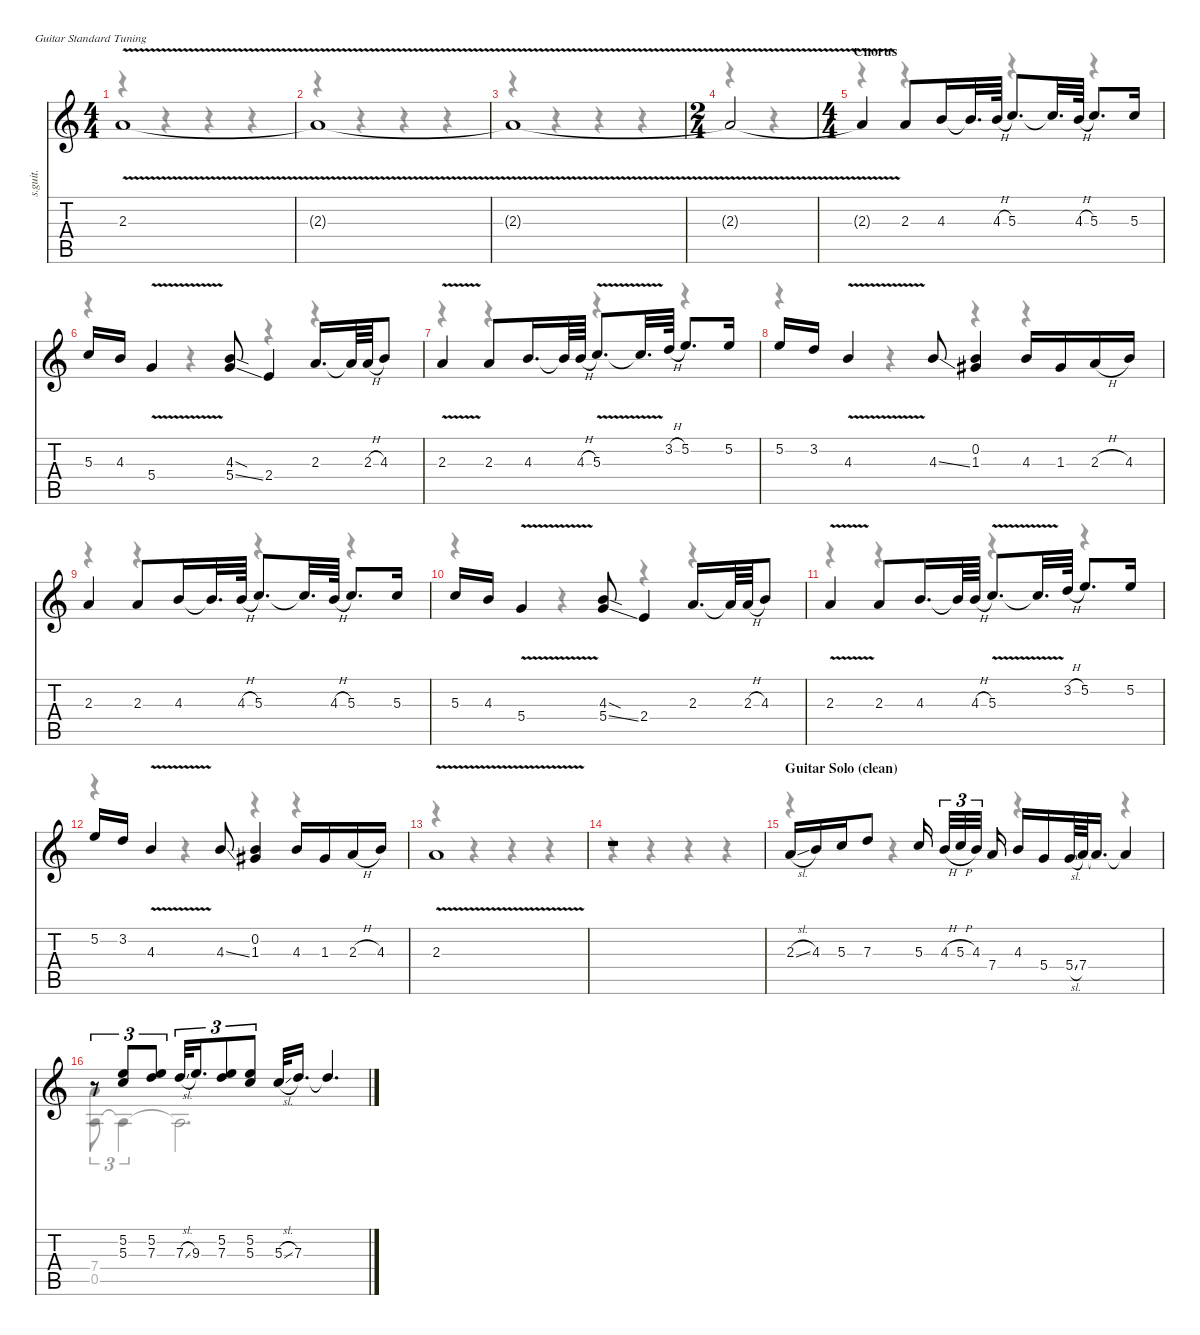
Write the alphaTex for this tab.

\defaultSystemsLayout 4
\hideDynamics
\bracketExtendMode nobrackets
\track ("Kirk Hammett (Clean)" "s.guit.") {instrument electricguitarclean}
\staff {score tabs}
\tuning (E4 B3 G3 D3 A2 E2)
\voice
\ts (4 4)
\tempo (69 hide)
\clef g2
\ks c
2.3{v t}.1{lyrics (0 "") lyrics (1 "") lyrics (2 "") lyrics (3 "") lyrics (4 "") dy mf} |
2.3{v t}.1{lyrics (0 "") lyrics (1 "") lyrics (2 "") lyrics (3 "") lyrics (4 "")} |
2.3{v t}.1{lyrics (0 "") lyrics (1 "") lyrics (2 "") lyrics (3 "") lyrics (4 "")} |
\ts (2 4)
\beaming (8 2 2 2 2)
2.3{v t}.2{lyrics (0 "") lyrics (1 "") lyrics (2 "") lyrics (3 "") lyrics (4 "")} |
\ts (4 4)
\beaming (8 2 2 2 2)
\section ("" "Chorus")
2.3{v t}.4{lyrics (0 "") lyrics (1 "") lyrics (2 "") lyrics (3 "") lyrics (4 "") dy fff} 2.3.8{lyrics (0 "") lyrics (1 "") lyrics (2 "") lyrics (3 "") lyrics (4 "")} 4.3.16{lyrics (0 "") lyrics (1 "") lyrics (2 "") lyrics (3 "") lyrics (4 "")} 4.3{t}.32{d lyrics (0 "") lyrics (1 "") lyrics (2 "") lyrics (3 "") lyrics (4 "")} 4.3{h}.64{lyrics (0 "") lyrics (1 "") lyrics (2 "") lyrics (3 "") lyrics (4 "")} 5.3.8{d lyrics (0 "") lyrics (1 "") lyrics (2 "") lyrics (3 "") lyrics (4 "")} 5.3{t}.32{d lyrics (0 "") lyrics (1 "") lyrics (2 "") lyrics (3 "") lyrics (4 "")} 4.3{h}.64{lyrics (0 "") lyrics (1 "") lyrics (2 "") lyrics (3 "") lyrics (4 "")} 5.3.8{d lyrics (0 "") lyrics (1 "") lyrics (2 "") lyrics (3 "") lyrics (4 "")} 5.3.16{lyrics (0 "") lyrics (1 "") lyrics (2 "") lyrics (3 "") lyrics (4 "")} |
5.3.16{lyrics (0 "") lyrics (1 "") lyrics (2 "") lyrics (3 "") lyrics (4 "")} 4.3.16{lyrics (0 "") lyrics (1 "") lyrics (2 "") lyrics (3 "") lyrics (4 "")} 5.4{v}.4{lyrics (0 "") lyrics (1 "") lyrics (2 "") lyrics (3 "") lyrics (4 "")} (4.3{sod} 5.4{ss}).8{lyrics (0 "") lyrics (1 "") lyrics (2 "") lyrics (3 "") lyrics (4 "")} 2.4.4{lyrics (0 "") lyrics (1 "") lyrics (2 "") lyrics (3 "") lyrics (4 "")} 2.3.16{d lyrics (0 "") lyrics (1 "") lyrics (2 "") lyrics (3 "") lyrics (4 "")} 2.3{t}.64{lyrics (0 "") lyrics (1 "") lyrics (2 "") lyrics (3 "") lyrics (4 "")} 2.3{h}.64{lyrics (0 "") lyrics (1 "") lyrics (2 "") lyrics (3 "") lyrics (4 "")} 4.3.8{lyrics (0 "") lyrics (1 "") lyrics (2 "") lyrics (3 "") lyrics (4 "")} |
2.3{v}.4{lyrics (0 "") lyrics (1 "") lyrics (2 "") lyrics (3 "") lyrics (4 "")} 2.3.8{lyrics (0 "") lyrics (1 "") lyrics (2 "") lyrics (3 "") lyrics (4 "")} 4.3.16{d lyrics (0 "") lyrics (1 "") lyrics (2 "") lyrics (3 "") lyrics (4 "")} 4.3{t}.64{lyrics (0 "") lyrics (1 "") lyrics (2 "") lyrics (3 "") lyrics (4 "")} 4.3{h}.64{lyrics (0 "") lyrics (1 "") lyrics (2 "") lyrics (3 "") lyrics (4 "")} 5.3{v}.8{d lyrics (0 "") lyrics (1 "") lyrics (2 "") lyrics (3 "") lyrics (4 "")} 5.3{v t}.32{d lyrics (0 "") lyrics (1 "") lyrics (2 "") lyrics (3 "") lyrics (4 "")} 3.2{h}.64{lyrics (0 "") lyrics (1 "") lyrics (2 "") lyrics (3 "") lyrics (4 "")} 5.2.8{d lyrics (0 "") lyrics (1 "") lyrics (2 "") lyrics (3 "") lyrics (4 "")} 5.2.16{lyrics (0 "") lyrics (1 "") lyrics (2 "") lyrics (3 "") lyrics (4 "")} |
5.2.16{lyrics (0 "") lyrics (1 "") lyrics (2 "") lyrics (3 "") lyrics (4 "")} 3.2.16{lyrics (0 "") lyrics (1 "") lyrics (2 "") lyrics (3 "") lyrics (4 "")} 4.3{v}.4{lyrics (0 "") lyrics (1 "") lyrics (2 "") lyrics (3 "") lyrics (4 "")} 4.3{ss}.8{lyrics (0 "") lyrics (1 "") lyrics (2 "") lyrics (3 "") lyrics (4 "")} (0.2 1.3{acc #}).4{lyrics (0 "") lyrics (1 "") lyrics (2 "") lyrics (3 "") lyrics (4 "")} 4.3.16{lyrics (0 "") lyrics (1 "") lyrics (2 "") lyrics (3 "") lyrics (4 "")} 1.3{acc #}.16{lyrics (0 "") lyrics (1 "") lyrics (2 "") lyrics (3 "") lyrics (4 "")} 2.3{h}.16{lyrics (0 "") lyrics (1 "") lyrics (2 "") lyrics (3 "") lyrics (4 "")} 4.3.16{lyrics (0 "") lyrics (1 "") lyrics (2 "") lyrics (3 "") lyrics (4 "")} |
2.3.4{lyrics (0 "") lyrics (1 "") lyrics (2 "") lyrics (3 "") lyrics (4 "")} 2.3.8{lyrics (0 "") lyrics (1 "") lyrics (2 "") lyrics (3 "") lyrics (4 "")} 4.3.16{lyrics (0 "") lyrics (1 "") lyrics (2 "") lyrics (3 "") lyrics (4 "")} 4.3{t}.32{d lyrics (0 "") lyrics (1 "") lyrics (2 "") lyrics (3 "") lyrics (4 "")} 4.3{h}.64{lyrics (0 "") lyrics (1 "") lyrics (2 "") lyrics (3 "") lyrics (4 "")} 5.3.8{d lyrics (0 "") lyrics (1 "") lyrics (2 "") lyrics (3 "") lyrics (4 "")} 5.3{t}.32{d lyrics (0 "") lyrics (1 "") lyrics (2 "") lyrics (3 "") lyrics (4 "")} 4.3{h}.64{lyrics (0 "") lyrics (1 "") lyrics (2 "") lyrics (3 "") lyrics (4 "")} 5.3.8{d lyrics (0 "") lyrics (1 "") lyrics (2 "") lyrics (3 "") lyrics (4 "")} 5.3.16{lyrics (0 "") lyrics (1 "") lyrics (2 "") lyrics (3 "") lyrics (4 "")} |
5.3.16{lyrics (0 "") lyrics (1 "") lyrics (2 "") lyrics (3 "") lyrics (4 "")} 4.3.16{lyrics (0 "") lyrics (1 "") lyrics (2 "") lyrics (3 "") lyrics (4 "")} 5.4{v}.4{lyrics (0 "") lyrics (1 "") lyrics (2 "") lyrics (3 "") lyrics (4 "")} (4.3{sod} 5.4{ss}).8{lyrics (0 "") lyrics (1 "") lyrics (2 "") lyrics (3 "") lyrics (4 "")} 2.4.4{lyrics (0 "") lyrics (1 "") lyrics (2 "") lyrics (3 "") lyrics (4 "")} 2.3.16{d lyrics (0 "") lyrics (1 "") lyrics (2 "") lyrics (3 "") lyrics (4 "")} 2.3{t}.64{lyrics (0 "") lyrics (1 "") lyrics (2 "") lyrics (3 "") lyrics (4 "")} 2.3{h}.64{lyrics (0 "") lyrics (1 "") lyrics (2 "") lyrics (3 "") lyrics (4 "")} 4.3.8{lyrics (0 "") lyrics (1 "") lyrics (2 "") lyrics (3 "") lyrics (4 "")} |
2.3{v}.4{lyrics (0 "") lyrics (1 "") lyrics (2 "") lyrics (3 "") lyrics (4 "")} 2.3.8{lyrics (0 "") lyrics (1 "") lyrics (2 "") lyrics (3 "") lyrics (4 "")} 4.3.16{d lyrics (0 "") lyrics (1 "") lyrics (2 "") lyrics (3 "") lyrics (4 "")} 4.3{t}.64{lyrics (0 "") lyrics (1 "") lyrics (2 "") lyrics (3 "") lyrics (4 "")} 4.3{h}.64{lyrics (0 "") lyrics (1 "") lyrics (2 "") lyrics (3 "") lyrics (4 "")} 5.3{v}.8{d lyrics (0 "") lyrics (1 "") lyrics (2 "") lyrics (3 "") lyrics (4 "")} 5.3{v t}.32{d lyrics (0 "") lyrics (1 "") lyrics (2 "") lyrics (3 "") lyrics (4 "")} 3.2{h}.64{lyrics (0 "") lyrics (1 "") lyrics (2 "") lyrics (3 "") lyrics (4 "")} 5.2.8{d lyrics (0 "") lyrics (1 "") lyrics (2 "") lyrics (3 "") lyrics (4 "")} 5.2.16{lyrics (0 "") lyrics (1 "") lyrics (2 "") lyrics (3 "") lyrics (4 "")} |
5.2.16{lyrics (0 "") lyrics (1 "") lyrics (2 "") lyrics (3 "") lyrics (4 "")} 3.2.16{lyrics (0 "") lyrics (1 "") lyrics (2 "") lyrics (3 "") lyrics (4 "")} 4.3{v}.4{lyrics (0 "") lyrics (1 "") lyrics (2 "") lyrics (3 "") lyrics (4 "")} 4.3{ss}.8{lyrics (0 "") lyrics (1 "") lyrics (2 "") lyrics (3 "") lyrics (4 "")} (0.2 1.3{acc #}).4{lyrics (0 "") lyrics (1 "") lyrics (2 "") lyrics (3 "") lyrics (4 "")} 4.3.16{lyrics (0 "") lyrics (1 "") lyrics (2 "") lyrics (3 "") lyrics (4 "")} 1.3{acc #}.16{lyrics (0 "") lyrics (1 "") lyrics (2 "") lyrics (3 "") lyrics (4 "")} 2.3{h}.16{lyrics (0 "") lyrics (1 "") lyrics (2 "") lyrics (3 "") lyrics (4 "")} 4.3.16{lyrics (0 "") lyrics (1 "") lyrics (2 "") lyrics (3 "") lyrics (4 "")} |
2.3{v}.1{lyrics (0 "") lyrics (1 "") lyrics (2 "") lyrics (3 "") lyrics (4 "") dy f} |
r.1 |
\section ("" "Guitar Solo (clean)")
2.3{sl}.16{lyrics (0 "") lyrics (1 "") lyrics (2 "") lyrics (3 "") lyrics (4 "")} 4.3.16{lyrics (0 "") lyrics (1 "") lyrics (2 "") lyrics (3 "") lyrics (4 "")} 5.3.16{lyrics (0 "") lyrics (1 "") lyrics (2 "") lyrics (3 "") lyrics (4 "")} 7.3.8{lyrics (0 "") lyrics (1 "") lyrics (2 "") lyrics (3 "") lyrics (4 "")} 5.3.16{lyrics (0 "") lyrics (1 "") lyrics (2 "") lyrics (3 "") lyrics (4 "")} 4.3{h}.32{tu (3 2) lyrics (0 "") lyrics (1 "") lyrics (2 "") lyrics (3 "") lyrics (4 "")} 5.3{h}.32{tu (3 2) lyrics (0 "") lyrics (1 "") lyrics (2 "") lyrics (3 "") lyrics (4 "")} 4.3.32{tu (3 2) lyrics (0 "") lyrics (1 "") lyrics (2 "") lyrics (3 "") lyrics (4 "")} 7.4.16{lyrics (0 "") lyrics (1 "") lyrics (2 "") lyrics (3 "") lyrics (4 "")} 4.3.16{lyrics (0 "") lyrics (1 "") lyrics (2 "") lyrics (3 "") lyrics (4 "")} 5.4.16{lyrics (0 "") lyrics (1 "") lyrics (2 "") lyrics (3 "") lyrics (4 "")} 5.4{sl}.64{lyrics (0 "") lyrics (1 "") lyrics (2 "") lyrics (3 "") lyrics (4 "")} 7.4.64{lyrics (0 "") lyrics (1 "") lyrics (2 "") lyrics (3 "") lyrics (4 "")} 7.4{t}.16{d lyrics (0 "") lyrics (1 "") lyrics (2 "") lyrics (3 "") lyrics (4 "")} 7.4{t}.4{lyrics (0 "") lyrics (1 "") lyrics (2 "") lyrics (3 "") lyrics (4 "")} |
r.8{tu (3 2)} (5.2 5.3).8{tu (3 2) lyrics (0 "") lyrics (1 "") lyrics (2 "") lyrics (3 "") lyrics (4 "")} (5.2 7.3).8{tu (3 2) lyrics (0 "") lyrics (1 "") lyrics (2 "") lyrics (3 "") lyrics (4 "")} 7.3{sl}.32{tu (3 2) lyrics (0 "") lyrics (1 "") lyrics (2 "") lyrics (3 "") lyrics (4 "")} 9.3.16{d tu (3 2) lyrics (0 "") lyrics (1 "") lyrics (2 "") lyrics (3 "") lyrics (4 "")} (5.2 7.3).8{tu (3 2) lyrics (0 "") lyrics (1 "") lyrics (2 "") lyrics (3 "") lyrics (4 "")} (5.2 5.3).8{tu (3 2) lyrics (0 "") lyrics (1 "") lyrics (2 "") lyrics (3 "") lyrics (4 "")} 5.3{sl}.32{lyrics (0 "") lyrics (1 "") lyrics (2 "") lyrics (3 "") lyrics (4 "")} 7.3.16{d lyrics (0 "") lyrics (1 "") lyrics (2 "") lyrics (3 "") lyrics (4 "")} 7.3{t}.4{d lyrics (0 "") lyrics (1 "") lyrics (2 "") lyrics (3 "") lyrics (4 "")}
\voice
\clef g2
\ottava regular
\simile none
\ks c
r.4{dy f} r.4 r.4 r.4 |
r.4 r.4 r.4 r.4 |
r.4 r.4 r.4 r.4 |
r.4 r.4 |
r.4 r.4 r.4 r.4 |
r.4 r.4 r.4 r.4 |
r.4 r.4 r.4 r.4 |
r.4 r.4 r.4 r.4 |
r.4 r.4 r.4 r.4 |
r.4 r.4 r.4 r.4 |
r.4 r.4 r.4 r.4 |
r.4 r.4 r.4 r.4 |
r.4 r.4 r.4 r.4 |
r.4 r.4 r.4 r.4 |
r.4 r.4 r.4 r.4 |
(7.4 0.5).8{tu (3 2) lyrics (0 "") lyrics (1 "") lyrics (2 "") lyrics (3 "") lyrics (4 "")} 0.5{t}.4{tu (3 2) lyrics (0 "") lyrics (1 "") lyrics (2 "") lyrics (3 "") lyrics (4 "")} 0.5{t}.2{d lyrics (0 "") lyrics (1 "") lyrics (2 "") lyrics (3 "") lyrics (4 "")}
